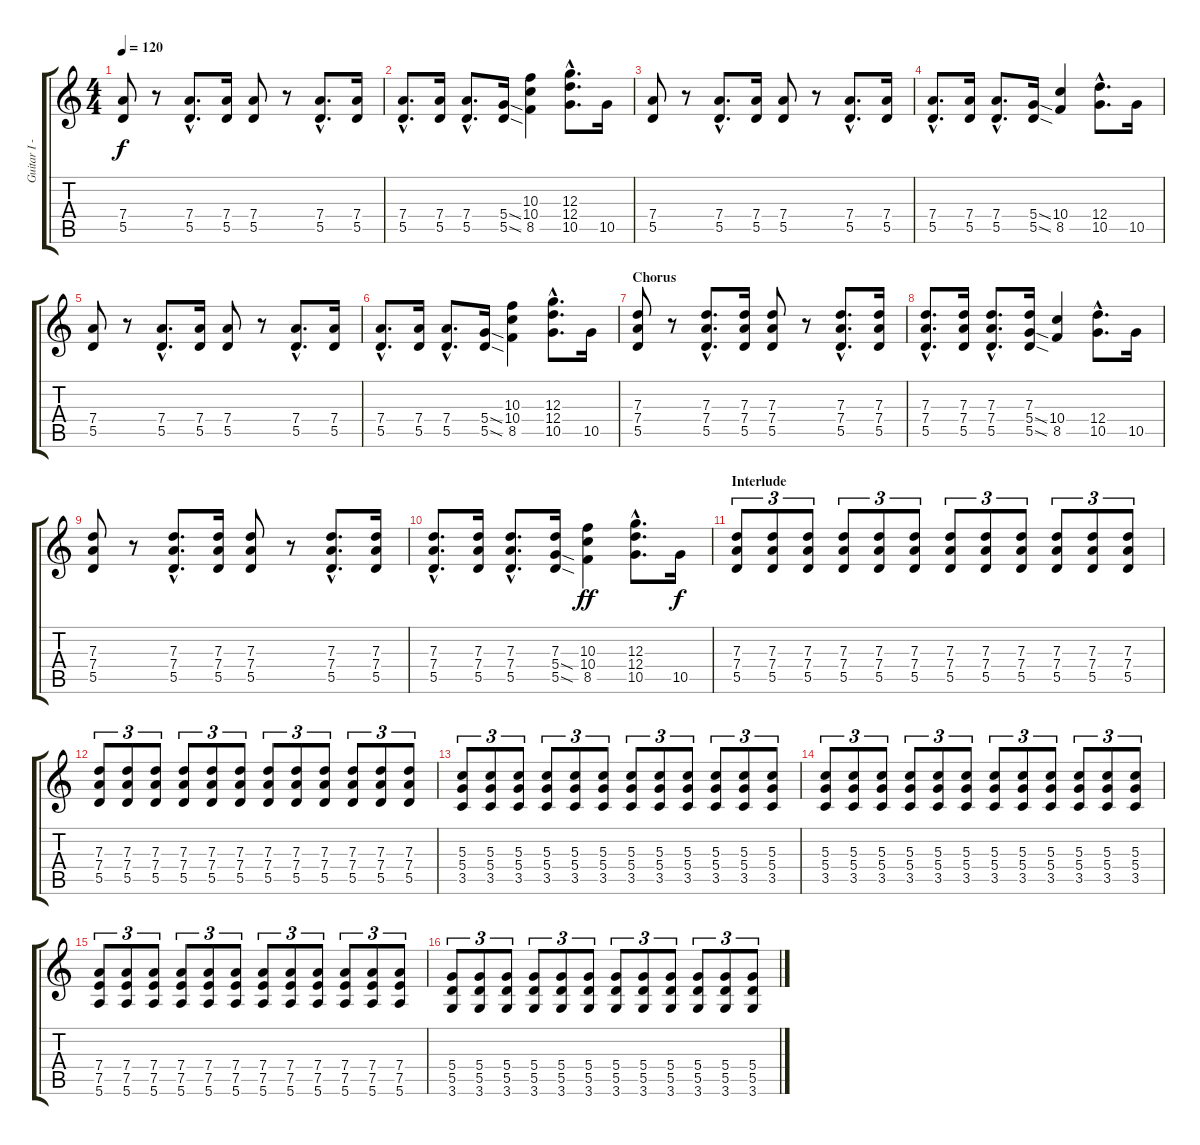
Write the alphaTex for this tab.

\track ("Guitar I - Rytm (Right)" "Guitar I -") {instrument distortionguitar}
\staff {score tabs}
\tuning (E4 B3 G3 D3 A2 E2) {hide}
\ts (4 4)
\tempo 120
\clef g2
\ks c
(7.4 5.5).8{dy f} r.8 (7.4{hac} 5.5{hac}).8{d} (7.4 5.5).16 (7.4 5.5).8 r.8 (7.4{hac} 5.5{hac}).8{d} (7.4 5.5).16 |
(7.4{hac} 5.5{hac}).8{d} (7.4 5.5).16 (7.4{hac} 5.5{hac}).8{d} (5.4{sod} 5.5{sod}).16 (10.3 10.4 8.5).4 (12.3{hac} 12.4{hac} 10.5{hac}).8{d} 10.5.16 |
(7.4 5.5).8 r.8 (7.4{hac} 5.5{hac}).8{d} (7.4 5.5).16 (7.4 5.5).8 r.8 (7.4{hac} 5.5{hac}).8{d} (7.4 5.5).16 |
(7.4{hac} 5.5{hac}).8{d} (7.4 5.5).16 (7.4{hac} 5.5{hac}).8{d} (5.4{sod} 5.5{sod}).16 (10.4 8.5).4 (12.4{hac} 10.5{hac}).8{d} 10.5.16 |
(7.4 5.5).8 r.8 (7.4{hac} 5.5{hac}).8{d} (7.4 5.5).16 (7.4 5.5).8 r.8 (7.4{hac} 5.5{hac}).8{d} (7.4 5.5).16 |
(7.4{hac} 5.5{hac}).8{d} (7.4 5.5).16 (7.4{hac} 5.5{hac}).8{d} (5.4{sod} 5.5{sod}).16 (10.3 10.4 8.5).4 (12.3{hac} 12.4{hac} 10.5{hac}).8{d} 10.5.16 |
\section ("" "Chorus")
(7.3 7.4 5.5).8 r.8 (7.3{hac} 7.4{hac} 5.5{hac}).8{d} (7.3 7.4 5.5).16 (7.3 7.4 5.5).8 r.8 (7.3{hac} 7.4{hac} 5.5{hac}).8{d} (7.3 7.4 5.5).16 |
(7.3{hac} 7.4{hac} 5.5{hac}).8{d} (7.3 7.4 5.5).16 (7.3{hac} 7.4{hac} 5.5{hac}).8{d} (7.3 5.4{sod} 5.5{sod}).16 (10.4 8.5).4 (12.4{hac} 10.5{hac}).8{d} 10.5.16 |
(7.3 7.4 5.5).8 r.8 (7.3{hac} 7.4{hac} 5.5{hac}).8{d} (7.3 7.4 5.5).16 (7.3 7.4 5.5).8 r.8 (7.3{hac} 7.4{hac} 5.5{hac}).8{d} (7.3 7.4 5.5).16 |
(7.3{hac} 7.4{hac} 5.5{hac}).8{d} (7.3 7.4 5.5).16 (7.3{hac} 7.4{hac} 5.5{hac}).8{d} (7.3 5.4{sod} 5.5{sod}).16 (10.3 10.4 8.5).4{dy ff} (12.3{hac} 12.4{hac} 10.5{hac}).8{d} 10.5.16{dy f} |
\section ("" "Interlude")
(7.3 7.4 5.5).8{tu (3 2) volume 10} (7.3 7.4 5.5).8{tu (3 2)} (7.3 7.4 5.5).8{tu (3 2)} (7.3 7.4 5.5).8{tu (3 2)} (7.3 7.4 5.5).8{tu (3 2)} (7.3 7.4 5.5).8{tu (3 2)} (7.3 7.4 5.5).8{tu (3 2)} (7.3 7.4 5.5).8{tu (3 2)} (7.3 7.4 5.5).8{tu (3 2)} (7.3 7.4 5.5).8{tu (3 2)} (7.3 7.4 5.5).8{tu (3 2)} (7.3 7.4 5.5).8{tu (3 2)} |
(7.3 7.4 5.5).8{tu (3 2)} (7.3 7.4 5.5).8{tu (3 2)} (7.3 7.4 5.5).8{tu (3 2)} (7.3 7.4 5.5).8{tu (3 2)} (7.3 7.4 5.5).8{tu (3 2)} (7.3 7.4 5.5).8{tu (3 2)} (7.3 7.4 5.5).8{tu (3 2)} (7.3 7.4 5.5).8{tu (3 2)} (7.3 7.4 5.5).8{tu (3 2)} (7.3 7.4 5.5).8{tu (3 2)} (7.3 7.4 5.5).8{tu (3 2)} (7.3 7.4 5.5).8{tu (3 2)} |
(5.3 5.4 3.5).8{tu (3 2)} (5.3 5.4 3.5).8{tu (3 2)} (5.3 5.4 3.5).8{tu (3 2)} (5.3 5.4 3.5).8{tu (3 2)} (5.3 5.4 3.5).8{tu (3 2)} (5.3 5.4 3.5).8{tu (3 2)} (5.3 5.4 3.5).8{tu (3 2)} (5.3 5.4 3.5).8{tu (3 2)} (5.3 5.4 3.5).8{tu (3 2)} (5.3 5.4 3.5).8{tu (3 2)} (5.3 5.4 3.5).8{tu (3 2)} (5.3 5.4 3.5).8{tu (3 2)} |
(5.3 5.4 3.5).8{tu (3 2)} (5.3 5.4 3.5).8{tu (3 2)} (5.3 5.4 3.5).8{tu (3 2)} (5.3 5.4 3.5).8{tu (3 2)} (5.3 5.4 3.5).8{tu (3 2)} (5.3 5.4 3.5).8{tu (3 2)} (5.3 5.4 3.5).8{tu (3 2)} (5.3 5.4 3.5).8{tu (3 2)} (5.3 5.4 3.5).8{tu (3 2)} (5.3 5.4 3.5).8{tu (3 2)} (5.3 5.4 3.5).8{tu (3 2)} (5.3 5.4 3.5).8{tu (3 2)} |
(7.4 7.5 5.6).8{tu (3 2)} (7.4 7.5 5.6).8{tu (3 2)} (7.4 7.5 5.6).8{tu (3 2)} (7.4 7.5 5.6).8{tu (3 2)} (7.4 7.5 5.6).8{tu (3 2)} (7.4 7.5 5.6).8{tu (3 2)} (7.4 7.5 5.6).8{tu (3 2)} (7.4 7.5 5.6).8{tu (3 2)} (7.4 7.5 5.6).8{tu (3 2)} (7.4 7.5 5.6).8{tu (3 2)} (7.4 7.5 5.6).8{tu (3 2)} (7.4 7.5 5.6).8{tu (3 2)} |
(5.4 5.5 3.6).8{tu (3 2)} (5.4 5.5 3.6).8{tu (3 2)} (5.4 5.5 3.6).8{tu (3 2)} (5.4 5.5 3.6).8{tu (3 2)} (5.4 5.5 3.6).8{tu (3 2)} (5.4 5.5 3.6).8{tu (3 2)} (5.4 5.5 3.6).8{tu (3 2)} (5.4 5.5 3.6).8{tu (3 2)} (5.4 5.5 3.6).8{tu (3 2)} (5.4 5.5 3.6).8{tu (3 2)} (5.4 5.5 3.6).8{tu (3 2)} (5.4 5.5 3.6).8{tu (3 2)}
